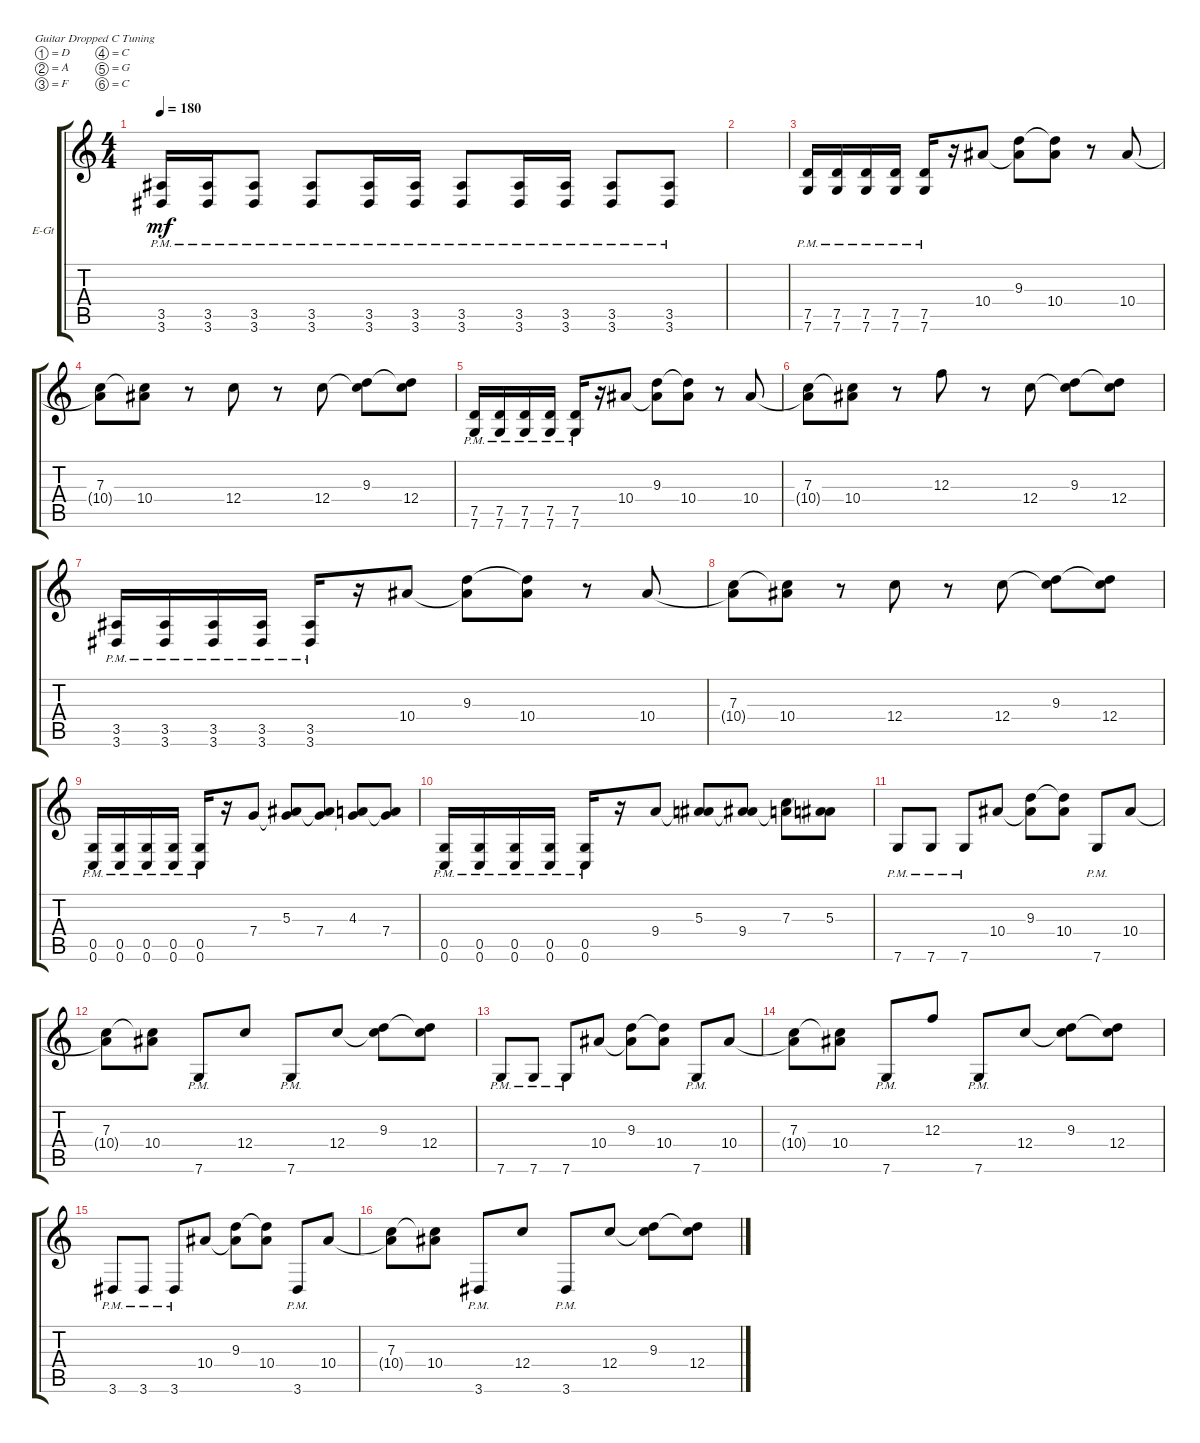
\defaultSystemsLayout 4
\bracketExtendMode groupsimilarinstruments
\firstSystemTrackNameOrientation horizontal
\otherSystemsTrackNameOrientation horizontal
\track ("Electric Guitar" "E-Gt") {instrument distortionguitar}
\staff {score tabs}
\tuning (D4 A3 F3 C3 G2 C2)
\ts (4 4)
\tempo 180
\clef g2
\ks c
(3.6{pm} 3.5{pm}).16{dy mf} (3.6{pm} 3.5{pm}).16 (3.6{pm} 3.5{pm}).8 (3.6{pm} 3.5{pm}).8 (3.6{pm} 3.5{pm}).16 (3.6{pm} 3.5{pm}).16 (3.6{pm} 3.5{pm}).8 (3.6{pm} 3.5{pm}).16 (3.6{pm} 3.5{pm}).16 (3.6{pm} 3.5{pm}).8 (3.6{pm} 3.5{pm}).8 |
|
(7.6{pm} 7.5{pm}).16 (7.6{pm} 7.5{pm}).16 (7.6{pm} 7.5{pm}).16 (7.6{pm} 7.5{pm}).16 (7.6{pm} 7.5{pm}).16 r.16 10.4.8 (9.3 10.4{t}).8 (10.4 9.3{t}).8 r.8 10.4.8 |
(7.3 10.4{t}).8 (10.4 7.3{t}).8 r.8 12.4.8 r.8 12.4.8 (9.3 12.4{t}).8 (12.4 9.3{t}).8 |
(7.6{pm} 7.5{pm}).16 (7.6{pm} 7.5{pm}).16 (7.6{pm} 7.5{pm}).16 (7.6{pm} 7.5{pm}).16 (7.6{pm} 7.5{pm}).16 r.16 10.4.8 (9.3 10.4{t}).8 (10.4 9.3{t}).8 r.8 10.4.8 |
(7.3 10.4{t}).8 (10.4 7.3{t}).8 r.8 12.3.8 r.8 12.4.8 (9.3 12.4{t}).8 (12.4 9.3{t}).8 |
(3.6{pm} 3.5{pm}).16 (3.6{pm} 3.5{pm}).16 (3.6{pm} 3.5{pm}).16 (3.6{pm} 3.5{pm}).16 (3.6{pm} 3.5{pm}).16 r.16 10.4.8 (9.3 10.4{t}).8 (10.4 9.3{t}).8 r.8 10.4.8 |
(7.3 10.4{t}).8 (10.4 7.3{t}).8 r.8 12.4.8 r.8 12.4.8 (9.3 12.4{t}).8 (12.4 9.3{t}).8 |
(0.6{pm} 0.5{pm}).16 (0.6{pm} 0.5{pm}).16 (0.6{pm} 0.5{pm}).16 (0.6{pm} 0.5{pm}).16 (0.6{pm} 0.5{pm}).16 r.16 7.4.8 (5.3 7.4{t}).8 (7.4 5.3{t}).8 (4.3 7.4{t}).8 (7.4 4.3{t}).8 |
(0.6{pm} 0.5{pm}).16 (0.6{pm} 0.5{pm}).16 (0.6{pm} 0.5{pm}).16 (0.6{pm} 0.5{pm}).16 (0.6{pm} 0.5{pm}).16 r.16 9.4.8 (5.3 9.4{t}).8 (9.4 5.3{t}).8 (7.3 9.4{t}).8 (5.3 9.4{t}).8 |
7.6{pm}.8 7.6{pm}.8 7.6{pm}.8 10.4.8 (9.3 10.4{t}).8 (10.4 9.3{t}).8 7.6{pm}.8 10.4.8 |
(7.3 10.4{t}).8 (10.4 7.3{t}).8 7.6{pm}.8 12.4.8 7.6{pm}.8 12.4.8 (9.3 12.4{t}).8 (12.4 9.3{t}).8 |
7.6{pm}.8 7.6{pm}.8 7.6{pm}.8 10.4.8 (9.3 10.4{t}).8 (10.4 9.3{t}).8 7.6{pm}.8 10.4.8 |
(7.3 10.4{t}).8 (10.4 7.3{t}).8 7.6{pm}.8 12.3.8 7.6{pm}.8 12.4.8 (9.3 12.4{t}).8 (12.4 9.3{t}).8 |
3.6{pm}.8 3.6{pm}.8 3.6{pm}.8 10.4.8 (9.3 10.4{t}).8 (10.4 9.3{t}).8 3.6{pm}.8 10.4.8 |
(7.3 10.4{t}).8 (10.4 7.3{t}).8 3.6{pm}.8 12.4.8 3.6{pm}.8 12.4.8 (9.3 12.4{t}).8 (12.4 9.3{t}).8
